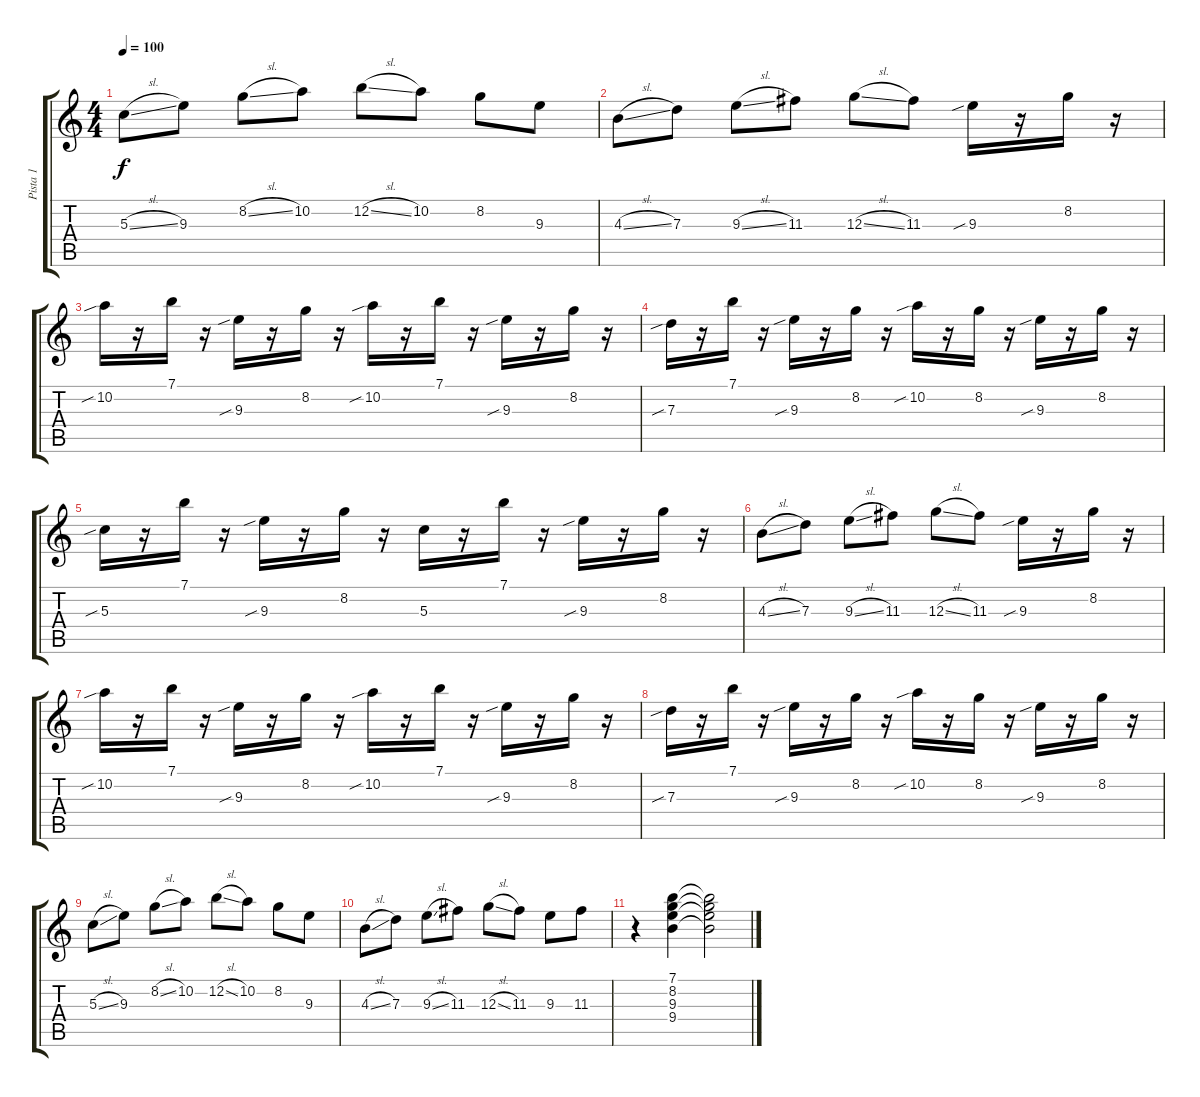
\track ("Pista 1" "Pista 1") {instrument distortionguitar}
\staff {score tabs}
\tuning (E4 B3 G3 D3 A2 E2) {hide}
\ts (4 4)
\tempo 100
\clef g2
\ks c
5.3{sl}.8{dy f} 9.3.8 8.2{sl}.8 10.2.8 12.2{sl}.8 10.2.8 8.2.8 9.3.8 |
4.3{sl}.8 7.3.8 9.3{sl}.8 11.3.8 12.3{sl}.8 11.3.8 9.3{sib}.16 r.16 8.2.16 r.16 |
10.2{sib}.16 r.16 7.1.16 r.16 9.3{sib}.16 r.16 8.2.16 r.16 10.2{sib}.16 r.16 7.1.16 r.16 9.3{sib}.16 r.16 8.2.16 r.16 |
7.3{sib}.16 r.16 7.1.16 r.16 9.3{sib}.16 r.16 8.2.16 r.16 10.2{sib}.16 r.16 8.2.16 r.16 9.3{sib}.16 r.16 8.2.16 r.16 |
5.3{sib}.16 r.16 7.1.16 r.16 9.3{sib}.16 r.16 8.2.16 r.16 5.3.16 r.16 7.1.16 r.16 9.3{sib}.16 r.16 8.2.16 r.16 |
4.3{sl}.8 7.3.8 9.3{sl}.8 11.3.8 12.3{sl}.8 11.3.8 9.3{sib}.16 r.16 8.2.16 r.16 |
10.2{sib}.16 r.16 7.1.16 r.16 9.3{sib}.16 r.16 8.2.16 r.16 10.2{sib}.16 r.16 7.1.16 r.16 9.3{sib}.16 r.16 8.2.16 r.16 |
7.3{sib}.16 r.16 7.1.16 r.16 9.3{sib}.16 r.16 8.2.16 r.16 10.2{sib}.16 r.16 8.2.16 r.16 9.3{sib}.16 r.16 8.2.16 r.16 |
5.3{sl}.8 9.3.8 8.2{sl}.8 10.2.8 12.2{sl}.8 10.2.8 8.2.8 9.3.8 |
4.3{sl}.8 7.3.8 9.3{sl}.8 11.3.8 12.3{sl}.8 11.3.8 9.3.8 11.3.8 |
r.4 (7.1 8.2 9.3 9.4).4 (7.1{t} 8.2{t} 9.3{t} 9.4{t}).2
